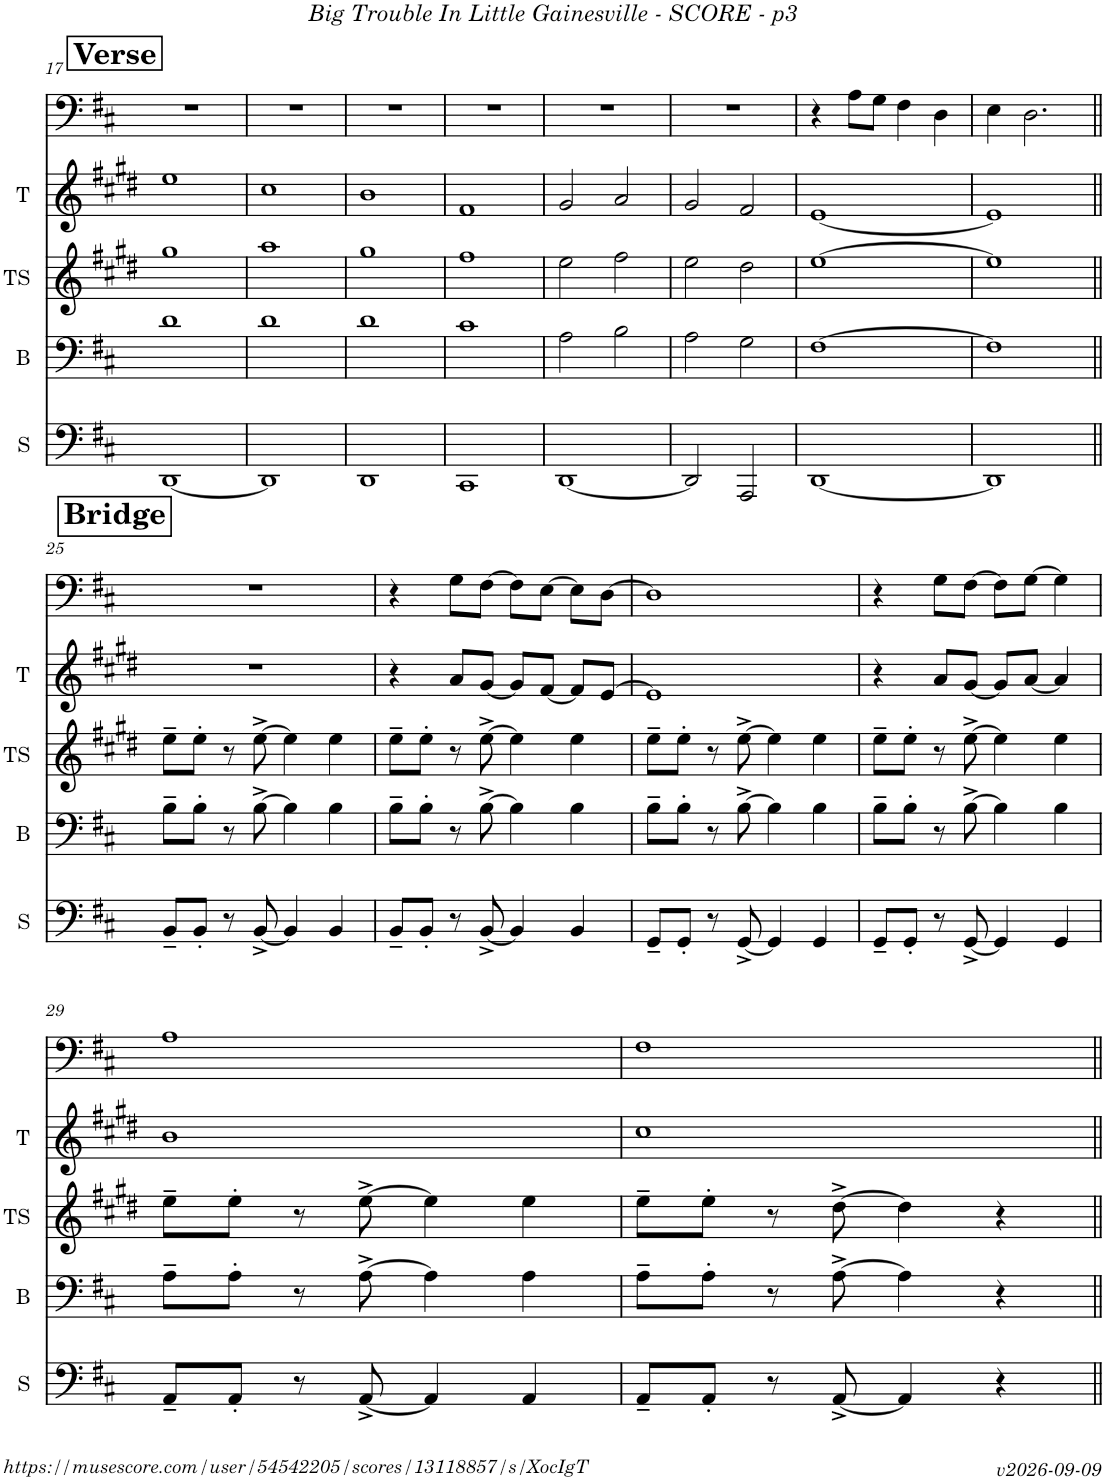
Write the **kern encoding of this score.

**kern	**kern	**kern	**kern	**kern
*part5	*part4	*part3	*part2	*part1
*staff5	*staff4	*staff3	*staff2	*staff1
*I"Sousa	*I"Trombone	*I"Tenor Sax	*I"Trumpet	*I"Buddy
*I'S	*	*I'TS	*I'T	*
!!LO:PB:g=z
*clefF4	*clefF4	*clefG2	*clefG2	*clefF4
*	*	*Trd8c14	*Trd1c2	*
*k[f#c#]	*k[f#c#]	*k[f#c#g#d#]	*k[f#c#g#d#]	*k[f#c#]
*	*	*	*M4/4	*M4/4
!!LO:REH:place=s1:a:B:cj:fs=14:t=Verse
=17	=17	=17	=17	=17
[1DD	1d	1gg#	1ee	1r
=18	=18	=18	=18	=18
1DD]	1d	1aa	1cc#	1r
=19	=19	=19	=19	=19
1DD	1d	1gg#	1b	1r
=20	=20	=20	=20	=20
1CC#	1c#	1ff#	1f#	1r
=21	=21	=21	=21	=21
[1DD	2A\	2ee\	2g#/	1r
.	2B\	2ff#\	2a/	.
=22	=22	=22	=22	=22
2DD/]	2A\	2ee\	2g#/	1r
2AAA/	2G\	2dd#\	2f#/	.
=23	=23	=23	=23	=23
[1DD	[1F#	[1ee	[1e	4r
.	.	.	.	8A\L
.	.	.	.	8G\J
.	.	.	.	4F#\
.	.	.	.	4D\
=24	=24	=24	=24	=24
1DD]	1F#]	1ee]	1e]	4E\
.	.	.	.	2.D\
!!LO:LB:g=z
!!LO:REH:place=s1:a:B:cj:fs=14:t=Bridge
=25||	=25||	=25||	=25||	=25||
8BB~/L	8B~\L	8ee~\L	1r	1r
8BB'/J	8B'\J	8ee'\J	.	.
8r	8r	8r	.	.
[8BB^/	[8B^\	[8ee^\	.	.
4BB/]	4B\]	4ee\]	.	.
4BB/	4B\	4ee\	.	.
=26	=26	=26	=26	=26
8BB~/L	8B~\L	8ee~\L	4r	4r
8BB'/J	8B'\J	8ee'\J	.	.
8r	8r	8r	8a/L	8G\L
[8BB^/	[8B^\	[8ee^\	[8g#/J	[8F#\J
4BB/]	4B\]	4ee\]	8g#/L]	8F#\L]
.	.	.	[8f#/J	[8E\J
4BB/	4B\	4ee\	8f#/L]	8E\L]
.	.	.	[8e/J	[8D\J
=27	=27	=27	=27	=27
8GG~/L	8B~\L	8ee~\L	1e]	1D]
8GG'/J	8B'\J	8ee'\J	.	.
8r	8r	8r	.	.
[8GG^/	[8B^\	[8ee^\	.	.
4GG/]	4B\]	4ee\]	.	.
4GG/	4B\	4ee\	.	.
=28	=28	=28	=28	=28
8GG~/L	8B~\L	8ee~\L	4r	4r
8GG'/J	8B'\J	8ee'\J	.	.
8r	8r	8r	8a/L	8G\L
[8GG^/	[8B^\	[8ee^\	[8g#/J	[8F#\J
4GG/]	4B\]	4ee\]	8g#/L]	8F#\L]
.	.	.	[8a/J	[8G\J
4GG/	4B\	4ee\	4a/]	4G\]
!!LO:LB:g=z
=29	=29	=29	=29	=29
8AA~/L	8A~\L	8ee~\L	1b	1A
8AA'/J	8A'\J	8ee'\J	.	.
8r	8r	8r	.	.
[8AA^/	[8A^\	[8ee^\	.	.
4AA/]	4A\]	4ee\]	.	.
4AA/	4A\	4ee\	.	.
=30	=30	=30	=30	=30
8AA~/L	8A~\L	8ee~\L	1cc#	1F#
8AA'/J	8A'\J	8ee'\J	.	.
8r	8r	8r	.	.
[8AA^/	[8A^\	[8dd#^\	.	.
4AA/]	4A\]	4dd#\]	.	.
4r	4r	4r	.	.
=||	=||	=||	=||	=||
*-	*-	*-	*-	*-
